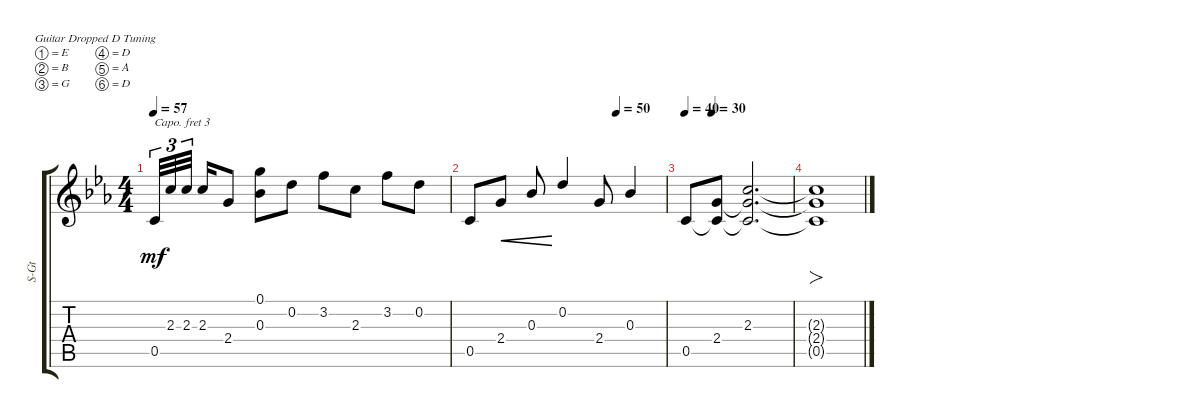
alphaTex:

\defaultSystemsLayout 4
\bracketExtendMode groupsimilarinstruments
\otherSystemsTrackNameOrientation horizontal
\track ("Steel Guitar" "S-Gt") {instrument acousticguitarsteel}
\staff {score tabs}
\capo 3
\tuning (E4 B3 G3 D3 A2 D2)
\ts (4 4)
\tempo 57
\clef g2
\ks eb
0.5{acc forcenatural}.32{tu (3 2) dy mf beam Up} 2.3{acc forcenatural}.32{tu (3 2) beam Up} 2.3{acc forcenatural}.32{tu (3 2) beam Up} 2.3{acc forcenatural}.16{beam Up} 2.4{acc forcenatural}.8{beam Up} (0.3{acc forcenatural} 0.1{acc forcenatural}).8{beam Down} 0.2{acc forcenatural}.8{beam Down} 3.2{acc forcenatural}.8{beam Down} 2.3{acc forcenatural}.8{beam Down} 3.2{acc forcenatural}.8{beam Down} 0.2{acc forcenatural}.8{beam Down} |
\tempo (50 0.75)
0.5{acc forcenatural}.8{beam Up} 2.4{acc forcenatural}.8{cre beam Up} 0.3{acc forcenatural}.8{cre beam Up} 0.2{acc forcenatural}.4{beam Up} 2.4{acc forcenatural}.8{beam Up} 0.3{acc forcenatural}.4{beam Up} |
\tempo 40
\tempo (30 0.25)
0.5{acc forcenatural}.8{beam Up} (2.4{acc forcenatural} 0.5{t acc forcenatural}).8{beam Up} (2.4{t acc forcenatural} 0.5{t acc forcenatural} 2.3{acc forcenatural}).2{d beam Up} |
(2.4{t acc forcenatural} 0.5{t acc forcenatural} 2.3{t acc forcenatural}).1{fo beam Up}
